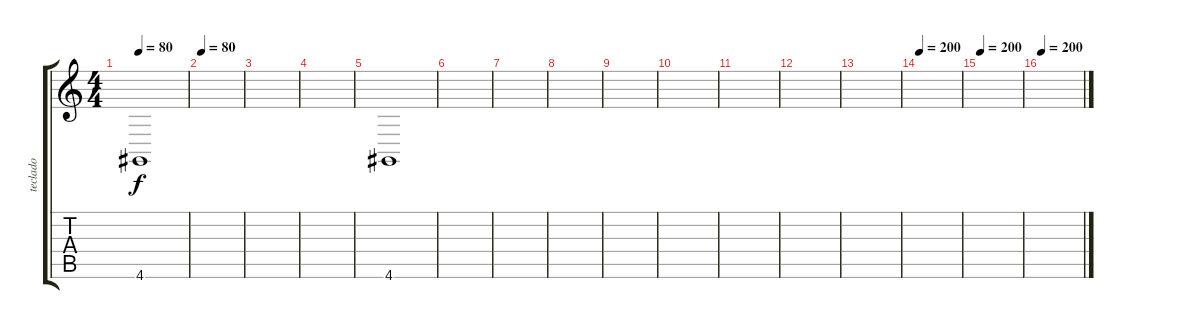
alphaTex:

\track ("teclado" "teclado") {instrument stringensemble1}
\staff {score tabs}
\tuning (E4 B3 G3 D3 A2 E2) {hide}
\ts (4 4)
\tempo 80
\clef g2
\ks c
4.6.1{dy f} |
\tempo 80
|
|
|
4.6.1 |
|
|
|
|
|
|
|
|
\tempo 200
|
\tempo 200
|
\tempo 200
